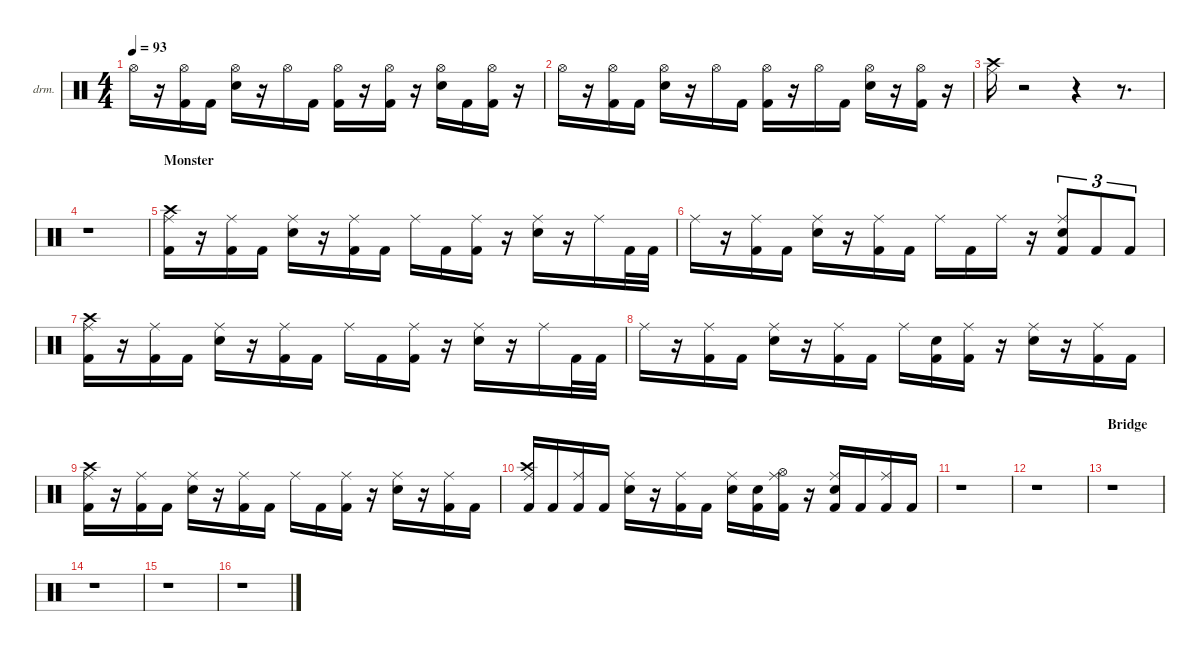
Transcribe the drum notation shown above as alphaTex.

\defaultSystemsLayout 2
\hideDynamics
\bracketExtendMode nobrackets
\firstSystemTrackNameOrientation horizontal
\otherSystemsTrackNameOrientation horizontal
\track ("Drumkit" "drm.") {solo instrument percussion}
\staff {score}
\articulation defaults
\ts (4 4)
\scale
1.03043
\tempo 93
\accidentals auto
\clef neutral
\ottava regular
\simile none
\ks c "Hi-Hat (open)"{acc #}.16{dy mf beam Down}
r.16{beam Down} ("Kick (hit) 2" "Hi-Hat (open)"{acc #}).16{beam Down} "Kick (hit) 2".16{beam Down} ("Snare (hit) 2" "Hi-Hat (open)"{acc #}).16{beam Down} r.16{beam Down} "Hi-Hat (open)"{acc #}.16{beam Down} "Kick (hit) 2".16{beam Down} ("Kick (hit) 2" "Hi-Hat (open)"{acc #}).16{beam Down} r.16{beam Down} ("Kick (hit) 2" "Hi-Hat (open)"{acc #}).16{beam Down} r.16{beam Down} ("Snare (hit) 2" "Hi-Hat (open)"{acc #}).16{beam Down} "Kick (hit) 2".16{beam Down} ("Kick (hit) 2" "Hi-Hat (open)"{acc #}).16{beam Down} r.16{beam Down} |
\scale
0.969568 "Hi-Hat (open)"{acc #}.16{beam Down} r.16{beam Down} ("Kick (hit) 2" "Hi-Hat (open)"{acc #}).16{beam Down} "Kick (hit) 2".16{beam Down} ("Snare (hit) 2" "Hi-Hat (open)"{acc #}).16{beam Down} r.16{beam Down} "Hi-Hat (open)"{acc #}.16{beam Down} "Kick (hit) 2".16{beam Down} ("Kick (hit) 2" "Hi-Hat (open)"{acc #}).16{beam Down} r.16{beam Down} "Hi-Hat (open)"{acc #}.16{beam Down} "Kick (hit) 2".16{beam Down} ("Snare (hit) 2" "Hi-Hat (open)"{acc #}).16{beam Down} r.16{beam Down} ("Kick (hit) 2" "Hi-Hat (open)"{acc #}).16{beam Down} r.16{beam Down} |
\scale
1.02601 ("Crash high (hit)"{acc #} "Ride (middle)"{acc #}).16{beam Down} r.2{beam Down} r.4{beam Down} r.8{d beam Down} |
\scale
0.973989 r.1{beam Down} |
\section ("" "Monster")
\scale
1.03043 ("Kick (hit) 2" "Crash high (hit)"{acc #} "Ride (middle)"{acc #}).16{beam Down} r.16{beam Down} ("Kick (hit) 2" "Ride (middle)"{acc #}).16{beam Down} "Kick (hit) 2".16{beam Down} ("Snare (hit) 2" "Ride (middle)"{acc #}).16{beam Down} r.16{beam Down} ("Kick (hit) 2" "Ride (middle)"{acc #}).16{beam Down} "Kick (hit) 2".16{beam Down} "Ride (middle)"{acc #}.16{beam Down} "Kick (hit) 2".16{beam Down} ("Kick (hit) 2" "Ride (middle)"{acc #}).16{beam Down} r.16{beam Down} ("Snare (hit) 2" "Ride (middle)"{acc #}).16{beam Down} r.16{beam Down} "Ride (middle)"{acc #}.16{beam Down} "Kick (hit) 2".32{beam Down} "Kick (hit) 2".32{beam Down} |
\scale
0.969568 "Ride (middle)"{acc #}.16{beam Down} r.16{beam Down} ("Kick (hit) 2" "Ride (middle)"{acc #}).16{beam Down} "Kick (hit) 2".16{beam Down} ("Snare (hit) 2" "Ride (middle)"{acc #}).16{beam Down} r.16{beam Down} ("Kick (hit) 2" "Ride (middle)"{acc #}).16{beam Down} "Kick (hit) 2".16{beam Down} "Ride (middle)"{acc #}.16{beam Down} "Kick (hit) 2".16{beam Down} "Ride (middle)"{acc #}.16{beam Down} r.16{beam Down} ("Ride (middle)"{acc #} "Kick (hit) 2" "Snare (hit) 2").8{tu (3 2) beam Up} "Kick (hit) 2".8{tu (3 2) beam Up} "Kick (hit) 2".8{tu (3 2) beam Up} |
\scale
1.03043 ("Kick (hit) 2" "Ride (middle)"{acc #} "Crash high (hit)"{acc #}).16{beam Down} r.16{beam Down} ("Kick (hit) 2" "Ride (middle)"{acc #}).16{beam Down} "Kick (hit) 2".16{beam Down} ("Snare (hit) 2" "Ride (middle)"{acc #}).16{beam Down} r.16{beam Down} ("Kick (hit) 2" "Ride (middle)"{acc #}).16{beam Down} "Kick (hit) 2".16{beam Down} "Ride (middle)"{acc #}.16{beam Down} "Kick (hit) 2".16{beam Down} ("Kick (hit) 2" "Ride (middle)"{acc #}).16{beam Down} r.16{beam Down} ("Snare (hit) 2" "Ride (middle)"{acc #}).16{beam Down} r.16{beam Down} "Ride (middle)"{acc #}.16{beam Down} "Kick (hit) 2".32{beam Down} "Kick (hit) 2".32{beam Down} |
\scale
0.969568 "Ride (middle)"{acc #}.16{beam Down} r.16{beam Down} ("Ride (middle)"{acc #} "Kick (hit) 2").16{beam Down} "Kick (hit) 2".16{beam Down} ("Snare (hit) 2" "Ride (middle)"{acc #}).16{beam Down} r.16{beam Down} ("Ride (middle)"{acc #} "Kick (hit) 2").16{beam Down} "Kick (hit) 2".16{beam Down} "Ride (middle)"{acc #}.16{beam Down} ("Kick (hit) 2" "Snare (hit) 2").16{beam Down} ("Kick (hit) 2" "Ride (middle)"{acc #}).16{beam Down} r.16{beam Down} ("Snare (hit) 2" "Ride (middle)"{acc #}).16{beam Down} r.16{beam Down} ("Kick (hit) 2" "Ride (middle)"{acc #}).16{beam Down} "Kick (hit) 2".16{beam Down} |
\scale
1.03043 ("Ride (middle)"{acc #} "Crash high (hit)"{acc #} "Kick (hit) 2").16{beam Down} r.16{beam Down} ("Ride (middle)"{acc #} "Kick (hit) 2").16{beam Down} "Kick (hit) 2".16{beam Down} ("Snare (hit) 2" "Ride (middle)"{acc #}).16{beam Down} r.16{beam Down} ("Ride (middle)"{acc #} "Kick (hit) 2").16{beam Down} "Kick (hit) 2".16{beam Down} "Ride (middle)"{acc #}.16{beam Down} "Kick (hit) 2".16{beam Down} ("Ride (middle)"{acc #} "Kick (hit) 2").16{beam Down} r.16{beam Down} ("Ride (middle)"{acc #} "Snare (hit) 2").16{beam Down} r.16{beam Down} ("Kick (hit) 2" "Ride (middle)"{acc #}).16{beam Down} "Kick (hit) 2".16{beam Down} |
\scale
0.969568 ("Ride (middle)"{acc #} "Kick (hit) 2" "Crash high (hit)"{acc #}).16{beam Up} "Kick (hit) 2".16{beam Up} ("Ride (middle)"{acc #} "Kick (hit) 2").16{beam Up} "Kick (hit) 2".16{beam Up} ("Ride (middle)"{acc #} "Snare (hit) 2").16{beam Down} r.16{beam Down} ("Kick (hit) 2" "Ride (middle)"{acc #}).16{beam Down} "Kick (hit) 2".16{beam Down} ("Ride (middle)"{acc #} "Snare (hit) 2").16{beam Down} ("Kick (hit) 2" "Snare (hit) 2").16{beam Down} ("Kick (hit) 2" "Hi-Hat (open)"{acc #} "Ride (middle)"{acc #}).16{beam Down} r.16{beam Down} ("Ride (middle)"{acc #} "Snare (hit) 2" "Kick (hit) 2").16{beam Up} "Kick (hit) 2".16{beam Up} ("Kick (hit) 2" "Ride (middle)"{acc #}).16{beam Up} "Kick (hit) 2".16{beam Up} |
\scale
1.03043 r.1{beam Down} |
\scale
0.969568 r.1{beam Down} |
\section ("" "Bridge")
\scale
1.03043 r.1{beam Down} |
\scale
0.969568 r.1{beam Down} |
\scale
1.02601 r.1{beam Down} |
\scale
0.973989 r.1{beam Down}
